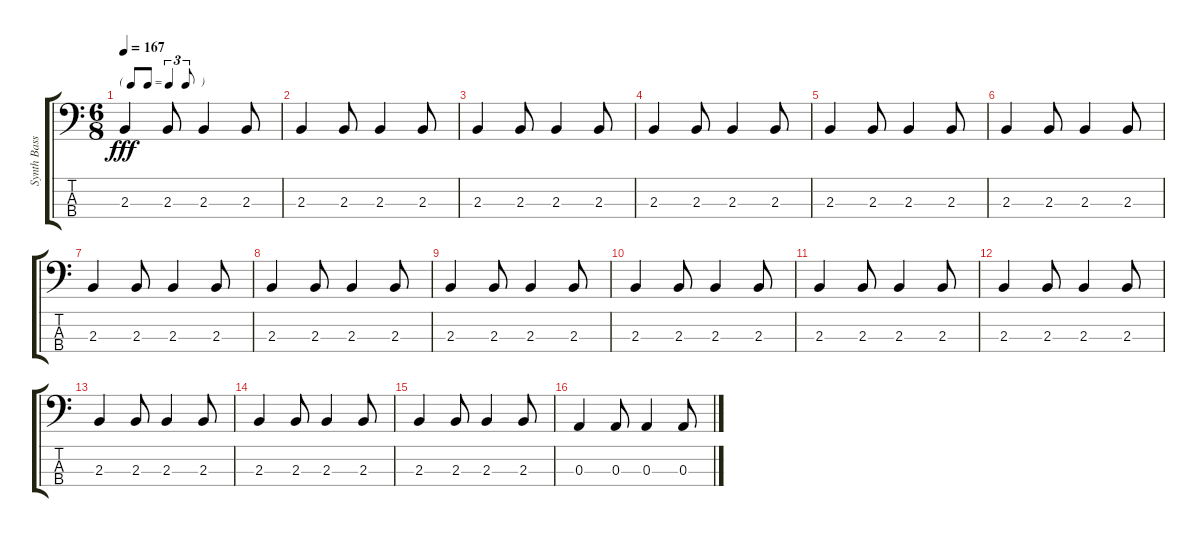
\track ("Synth Bass 2 RC" "Synth Bass") {instrument synthbass2}
\staff {score tabs}
\tuning (G2 D2 A1 E1) {hide}
\ts (6 8)
\tf triplet8th
\tempo 167
\clef f4
\ks c
2.3.4{dy fff} 2.3.8 2.3.4 2.3.8 |
2.3.4 2.3.8 2.3.4 2.3.8 |
2.3.4 2.3.8 2.3.4 2.3.8 |
2.3.4 2.3.8 2.3.4 2.3.8 |
2.3.4 2.3.8 2.3.4 2.3.8 |
2.3.4 2.3.8 2.3.4 2.3.8 |
2.3.4 2.3.8 2.3.4 2.3.8 |
2.3.4 2.3.8 2.3.4 2.3.8 |
2.3.4 2.3.8 2.3.4 2.3.8 |
2.3.4 2.3.8 2.3.4 2.3.8 |
2.3.4 2.3.8 2.3.4 2.3.8 |
2.3.4 2.3.8 2.3.4 2.3.8 |
2.3.4 2.3.8 2.3.4 2.3.8 |
2.3.4 2.3.8 2.3.4 2.3.8 |
2.3.4 2.3.8 2.3.4 2.3.8 |
0.3.4 0.3.8 0.3.4 0.3.8
